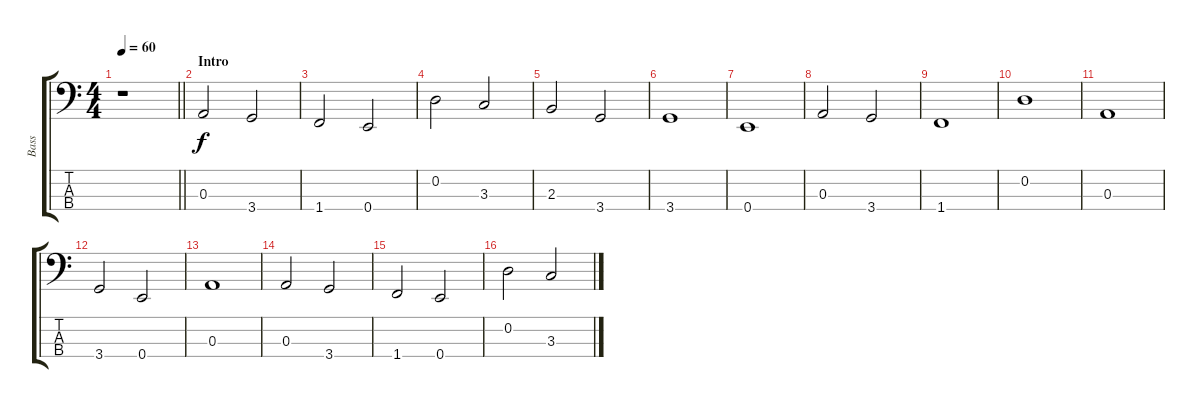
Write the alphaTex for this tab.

\track ("Bass" "Bass") {instrument electricbassfinger}
\staff {score tabs}
\tuning (G2 D2 A1 E1) {hide}
\ts (4 4)
\tempo 60
\clef f4
\barLineRight lightlight
\ks c
r.1{dy f instrument electricbassfinger} |
\section ("" "Intro")
0.3.2 3.4.2 |
1.4.2 0.4.2 |
0.2.2 3.3.2 |
2.3.2 3.4.2 |
3.4.1 |
0.4.1 |
0.3.2 3.4.2 |
1.4.1 |
0.2.1 |
0.3.1 |
3.4.2 0.4.2 |
0.3.1 |
0.3.2 3.4.2 |
1.4.2 0.4.2 |
0.2.2 3.3.2
